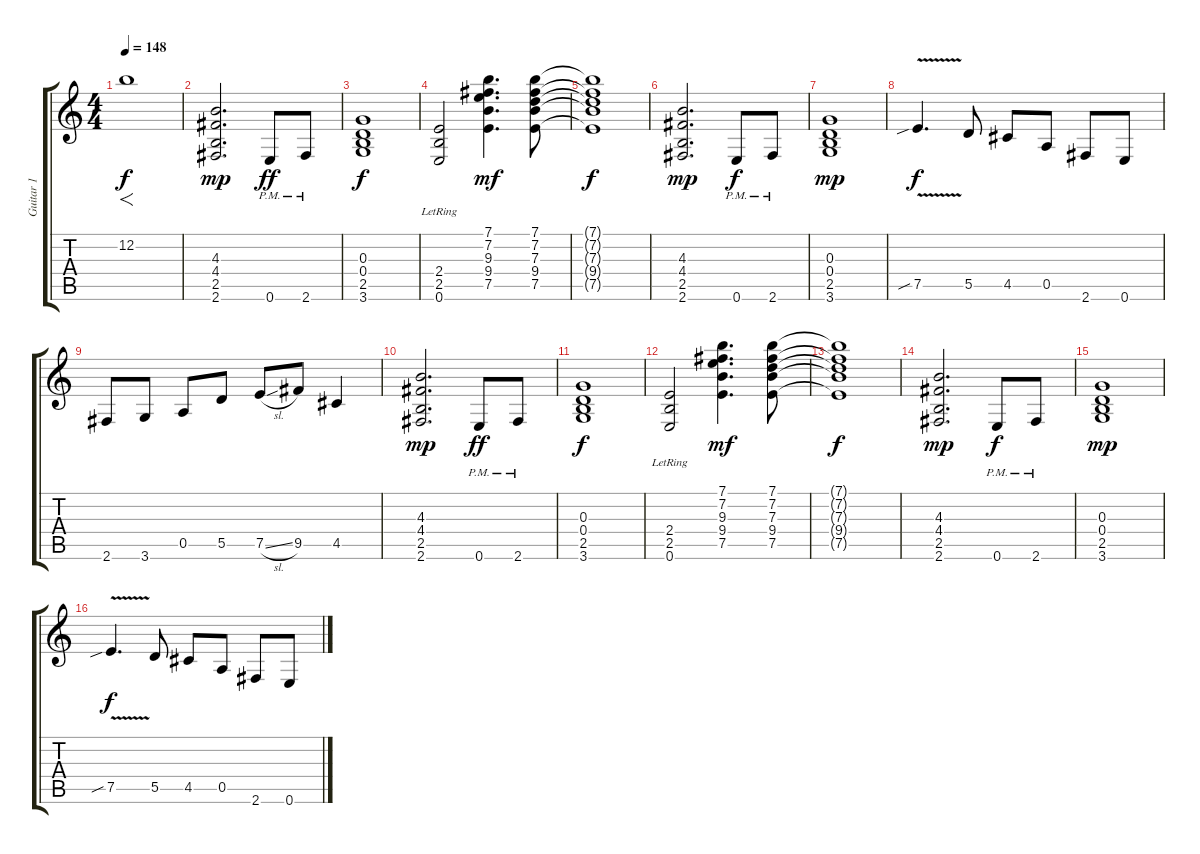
\track ("Guitar 1" "Guitar 1") {instrument distortionguitar}
\staff {score tabs}
\tuning (E4 B3 G3 D3 A2 E2) {hide}
\ts (4 4)
\tempo 148
\clef g2
\ks c
12.2.1{f dy f volume 13} |
(4.3 4.4 2.5 2.6).2{d dy mp volume 13} 0.6{pm}.8{dy ff} 2.6{pm}.8 |
(0.3 0.4 2.5 3.6).1{dy f} |
(2.4{lr} 2.5{lr} 0.6{lr}).2 (7.1 7.2 9.3 9.4 7.5).4{d dy mf} (7.1 7.2 7.3 9.4 7.5).8 |
(7.1{t} 7.2{t} 7.3{t} 9.4{t} 7.5{t}).1{dy f} |
(4.3 4.4 2.5 2.6).2{d dy mp} 0.6{pm}.8{dy f} 2.6{pm}.8 |
(0.3 0.4 2.5 3.6).1{dy mp} |
7.5{v sib}.4{d dy f} 5.5.8 4.5.8 0.5.8 2.6.8 0.6.8 |
2.6.8 3.6.8 0.5.8 5.5.8 7.5{sl}.8 9.5.8 4.5.4 |
(4.3 4.4 2.5 2.6).2{d dy mp} 0.6{pm}.8{dy ff} 2.6{pm}.8 |
(0.3 0.4 2.5 3.6).1{dy f} |
(2.4{lr} 2.5{lr} 0.6{lr}).2 (7.1 7.2 9.3 9.4 7.5).4{d dy mf} (7.1 7.2 7.3 9.4 7.5).8 |
(7.1{t} 7.2{t} 7.3{t} 9.4{t} 7.5{t}).1{dy f} |
(4.3 4.4 2.5 2.6).2{d dy mp} 0.6{pm}.8{dy f} 2.6{pm}.8 |
(0.3 0.4 2.5 3.6).1{dy mp} |
7.5{v sib}.4{d dy f} 5.5.8 4.5.8 0.5.8 2.6.8 0.6.8
